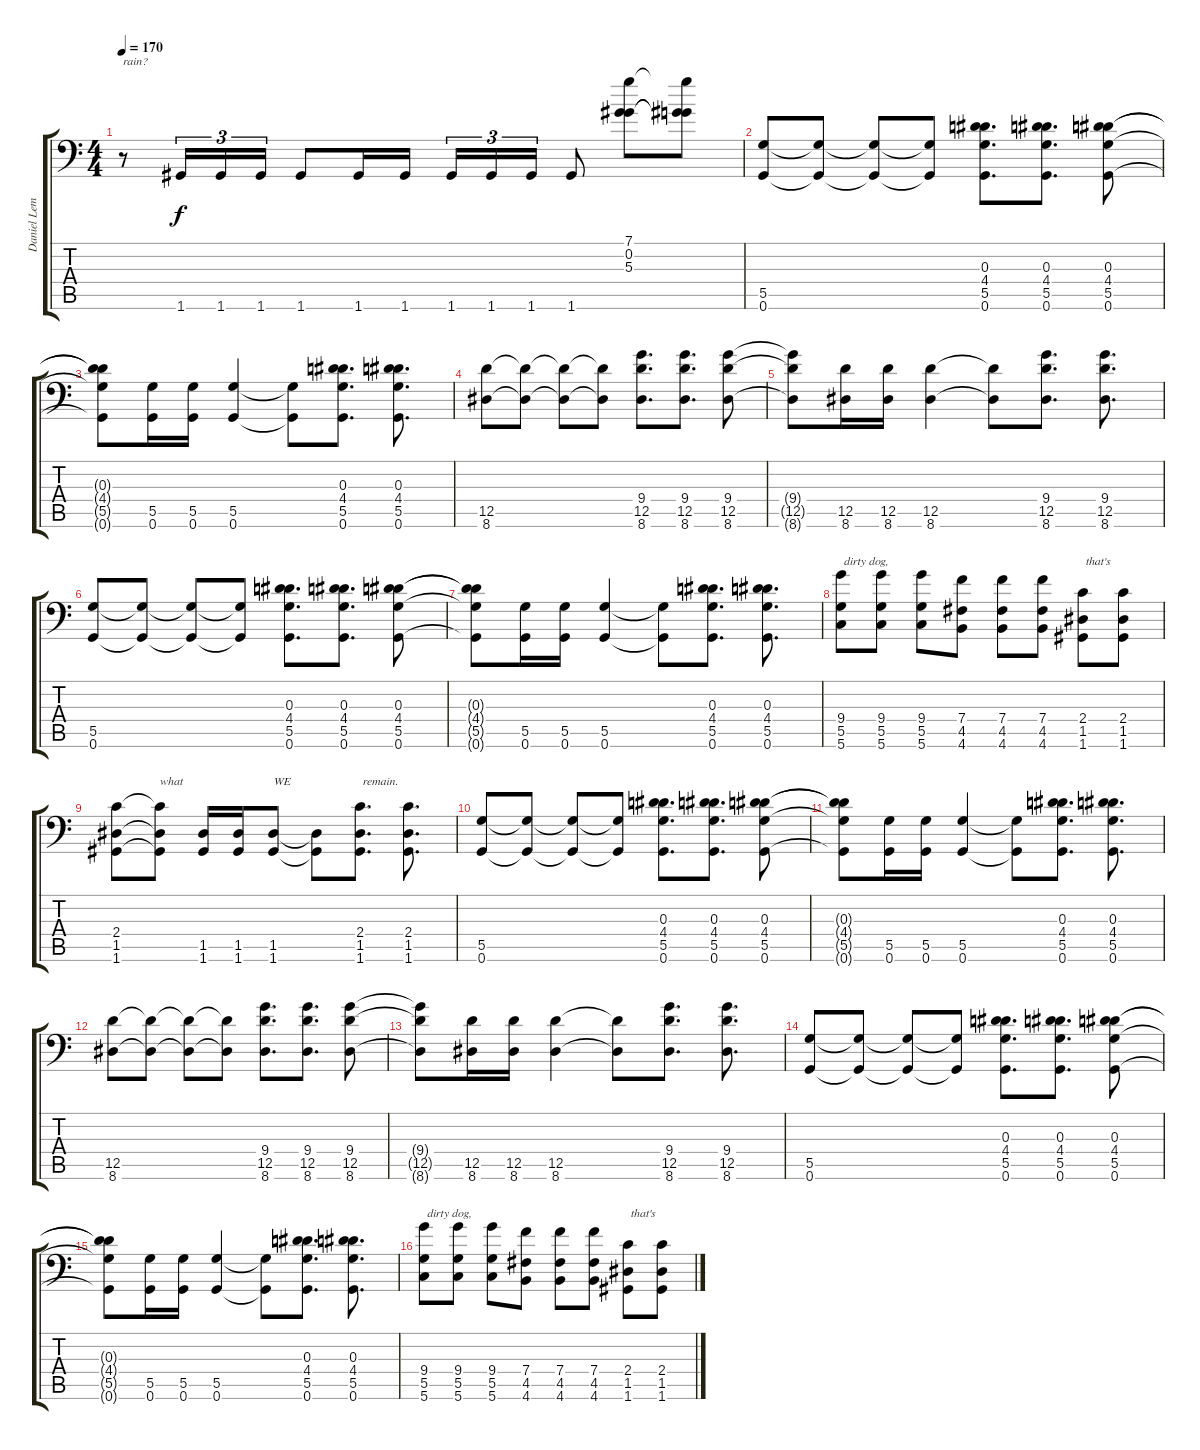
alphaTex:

\track ("Daniel Lem" "Daniel Lem") {instrument distortionguitar}
\staff {score tabs}
\tuning (C4 G3 Eb3 Bb2 D2 G1) {hide}
\ts (4 4)
\tempo 170
\clef f4
\ks c
r.8{txt "rain?" dy f} 1.6.16{tu (3 2)} 1.6.16{tu (3 2)} 1.6.16{tu (3 2)} 1.6.8 1.6.16 1.6.16 1.6.16{tu (3 2)} 1.6.16{tu (3 2)} 1.6.16{tu (3 2)} 1.6.8 (7.1 0.2 5.3).8 (7.1{t} 0.2{t} 5.3{t}).8 |
(5.5 0.6).8 (5.5{t} 0.6{t}).8 (5.5{t} 0.6{t}).8 (5.5{t} 0.6{t}).8 (0.3 4.4 5.5 0.6).8{d} (0.3 4.4 5.5 0.6).8{d} (0.3 4.4 5.5 0.6).8 |
(0.3{t} 4.4{t} 5.5{t} 0.6{t}).8 (5.5 0.6).16 (5.5 0.6).16 (5.5 0.6).4 (5.5{t} 0.6{t}).8 (0.3 4.4 5.5 0.6).8{d} (0.3 4.4 5.5 0.6).8{d} |
(12.5 8.6).8 (12.5{t} 8.6{t}).8 (12.5{t} 8.6{t}).8 (12.5{t} 8.6{t}).8 (9.4 12.5 8.6).8{d} (9.4 12.5 8.6).8{d} (9.4 12.5 8.6).8 |
(9.4{t} 12.5{t} 8.6{t}).8 (12.5 8.6).16 (12.5 8.6).16 (12.5 8.6).4 (12.5{t} 8.6{t}).8 (9.4 12.5 8.6).8{d} (9.4 12.5 8.6).8{d} |
(5.5 0.6).8 (5.5{t} 0.6{t}).8 (5.5{t} 0.6{t}).8 (5.5{t} 0.6{t}).8 (0.3 4.4 5.5 0.6).8{d} (0.3 4.4 5.5 0.6).8{d} (0.3 4.4 5.5 0.6).8 |
(0.3{t} 4.4{t} 5.5{t} 0.6{t}).8 (5.5 0.6).16 (5.5 0.6).16 (5.5 0.6).4 (5.5{t} 0.6{t}).8 (0.3 4.4 5.5 0.6).8{d} (0.3 4.4 5.5 0.6).8{d} |
(9.4 5.5 5.6).8{txt " dirty dog,"} (9.4 5.5 5.6).8 (9.4 5.5 5.6).8 (7.4 4.5 4.6).8 (7.4 4.5 4.6).8 (7.4 4.5 4.6).8 (2.4 1.5 1.6).8{txt " that's "} (2.4 1.5 1.6).8 |
(2.4 1.5 1.6).8 (2.4{t} 1.5{t} 1.6{t}).8{txt "what"} (1.5 1.6).16 (1.5 1.6).16 (1.5 1.6).8{txt "WE"} (1.5{t} 1.6{t}).8 (2.4 1.5 1.6).8{d txt " remain."} (2.4 1.5 1.6).8{d} |
(5.5 0.6).8 (5.5{t} 0.6{t}).8 (5.5{t} 0.6{t}).8 (5.5{t} 0.6{t}).8 (0.3 4.4 5.5 0.6).8{d} (0.3 4.4 5.5 0.6).8{d} (0.3 4.4 5.5 0.6).8 |
(0.3{t} 4.4{t} 5.5{t} 0.6{t}).8 (5.5 0.6).16 (5.5 0.6).16 (5.5 0.6).4 (5.5{t} 0.6{t}).8 (0.3 4.4 5.5 0.6).8{d} (0.3 4.4 5.5 0.6).8{d} |
(12.5 8.6).8 (12.5{t} 8.6{t}).8 (12.5{t} 8.6{t}).8 (12.5{t} 8.6{t}).8 (9.4 12.5 8.6).8{d} (9.4 12.5 8.6).8{d} (9.4 12.5 8.6).8 |
(9.4{t} 12.5{t} 8.6{t}).8 (12.5 8.6).16 (12.5 8.6).16 (12.5 8.6).4 (12.5{t} 8.6{t}).8 (9.4 12.5 8.6).8{d} (9.4 12.5 8.6).8{d} |
(5.5 0.6).8 (5.5{t} 0.6{t}).8 (5.5{t} 0.6{t}).8 (5.5{t} 0.6{t}).8 (0.3 4.4 5.5 0.6).8{d} (0.3 4.4 5.5 0.6).8{d} (0.3 4.4 5.5 0.6).8 |
(0.3{t} 4.4{t} 5.5{t} 0.6{t}).8 (5.5 0.6).16 (5.5 0.6).16 (5.5 0.6).4 (5.5{t} 0.6{t}).8 (0.3 4.4 5.5 0.6).8{d} (0.3 4.4 5.5 0.6).8{d} |
(9.4 5.5 5.6).8{txt " dirty dog,"} (9.4 5.5 5.6).8 (9.4 5.5 5.6).8 (7.4 4.5 4.6).8 (7.4 4.5 4.6).8 (7.4 4.5 4.6).8 (2.4 1.5 1.6).8{txt " that's "} (2.4 1.5 1.6).8
